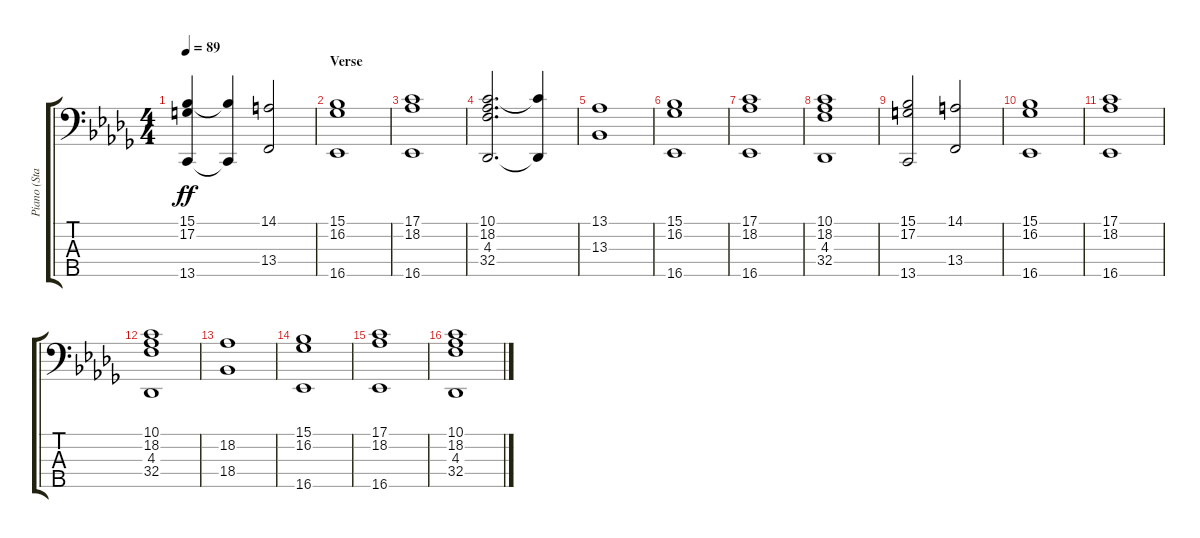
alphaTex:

\track ("Piano (Staff 2)" "Piano (Sta") {instrument electricpiano1}
\staff {score tabs}
\tuning (G2 D2 A1 E1 B0) {hide}
\ts (4 4)
\tempo 89
\clef f4
\ks bbminor
(15.1 17.2 13.5).4{dy ff} (15.1{t} 13.5{t}).4 (14.1 13.4).2 |
\section ("" "Verse")
(15.1 16.2 16.5).1 |
(17.1 18.2 16.5).1 |
(10.1 18.2 4.3 32.4).2{d} (4.3{t} 32.4{t}).4 |
(13.1 13.3).1 |
(15.1 16.2 16.5).1 |
(17.1 18.2 16.5).1 |
(10.1 18.2 4.3 32.4).1 |
(15.1 17.2 13.5).2 (14.1 13.4).2 |
(15.1 16.2 16.5).1 |
(17.1 18.2 16.5).1 |
(10.1 18.2 4.3 32.4).1 |
(18.2 18.4).1 |
(15.1 16.2 16.5).1 |
(17.1 18.2 16.5).1 |
(10.1 18.2 4.3 32.4).1
